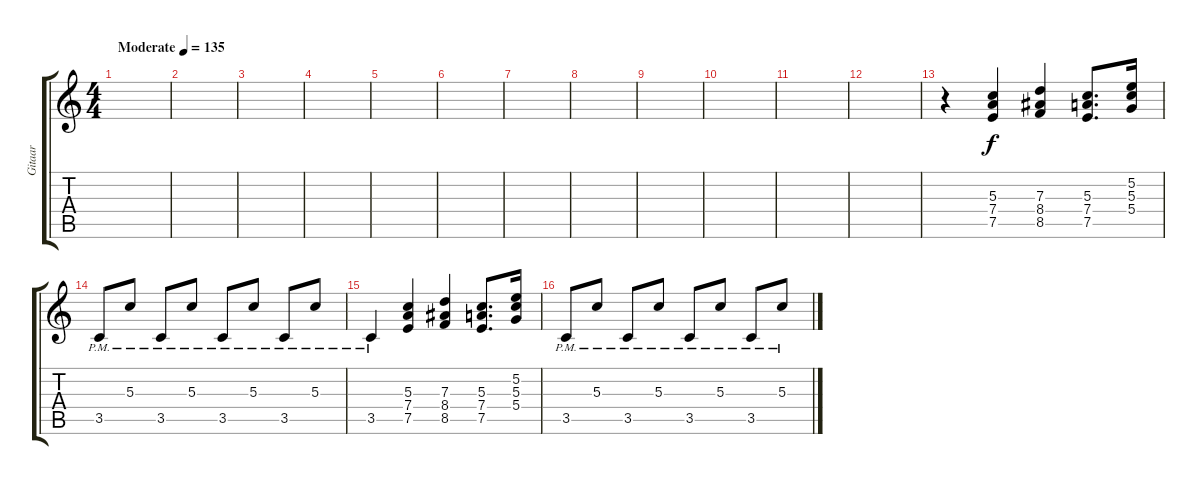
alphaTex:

\track ("Gitaar" "Gitaar") {instrument electricguitarjazz}
\staff {score tabs}
\tuning (E4 B3 G3 D3 A2 E2) {hide}
\ts (4 4)
\tempo (135 "Moderate")
\clef g2
\ks c
|
|
|
|
|
|
|
|
|
|
|
|
r.4 (5.3 7.4 7.5).4 (7.3 8.4 8.5).4 (5.3 7.4 7.5).8{d} (5.2 5.3 5.4).16 |
3.5{pm}.8 5.3{pm}.8 3.5{pm}.8 5.3{pm}.8 3.5{pm}.8 5.3{pm}.8 3.5{pm}.8 5.3{pm}.8 |
3.5{pm}.4 (5.3 7.4 7.5).4 (7.3 8.4 8.5).4 (5.3 7.4 7.5).8{d} (5.2 5.3 5.4).16 |
3.5{pm}.8 5.3{pm}.8 3.5{pm}.8 5.3{pm}.8 3.5{pm}.8 5.3{pm}.8 3.5{pm}.8 5.3{pm}.8
